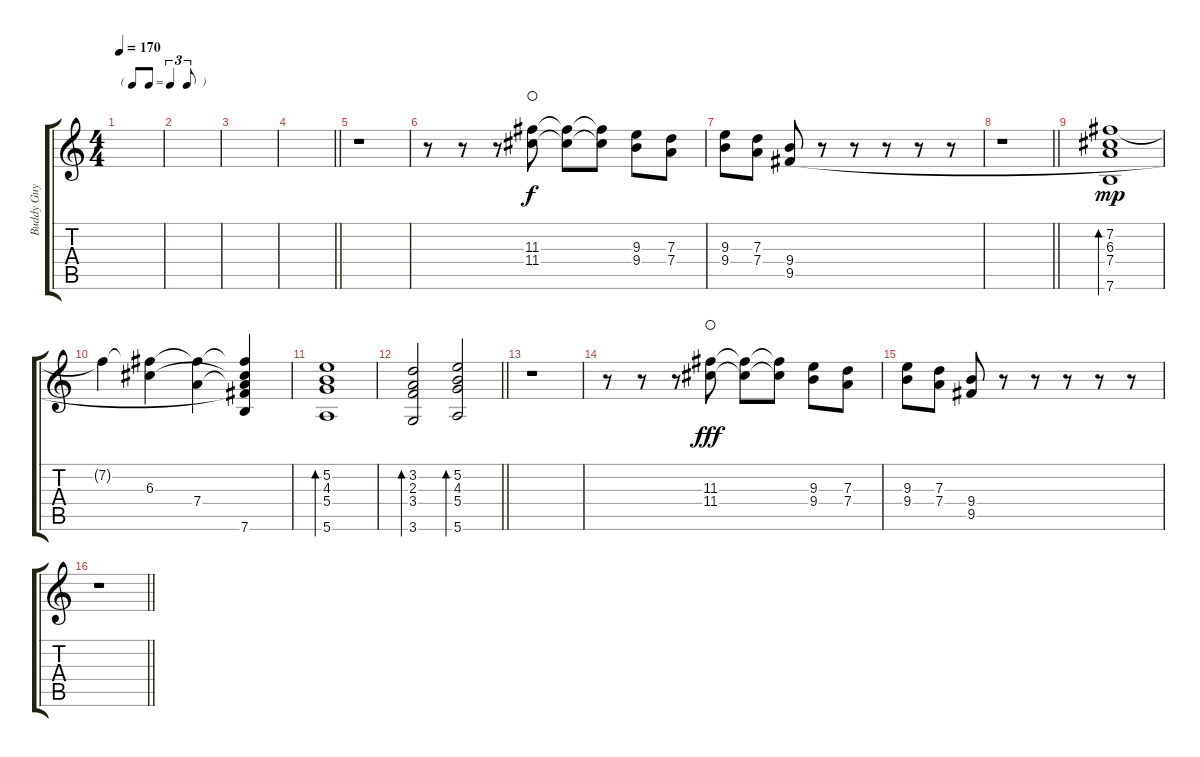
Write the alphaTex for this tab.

\track ("Buddy Guy" "Buddy Guy") {instrument electricguitarclean}
\staff {score tabs}
\tuning (E4 B3 G3 D3 A2 E2) {hide}
\ts (4 4)
\tf triplet8th
\tempo 170
\clef g2
\ks c
|
|
|
\barLineRight lightlight
|
r.1 |
r.8 r.8 r.8 (11.3 11.4).8{waho} (11.3{t} 11.4{t}).8 (11.3{t} 11.4{t}).8 (9.3 9.4).8 (7.3 7.4).8 |
(9.3 9.4).8 (7.3 7.4).8 (9.4 9.5).8 r.8 r.8 r.8 r.8 r.8 |
\barLineRight lightlight
r.1 |
(7.2 6.3 7.4 7.6).1{bd 240 dy mp} |
7.2{t}.4 (7.2{t} 6.3).4 (7.2{t} 7.4).4 (7.2{t} 6.3{t} 7.4{t} 9.5{t} 7.6).4 |
(5.2 4.3 5.4 5.6).1{bd 240} |
\barLineRight lightlight
(3.2 2.3 3.4 3.6).2{bd 240} (5.2 4.3 5.4 5.6).2{bd 240} |
r.1 |
r.8 r.8 r.8 (11.3 11.4).8{dy fff waho} (11.3{t} 11.4{t}).8 (11.3{t} 11.4{t}).8 (9.3 9.4).8 (7.3 7.4).8 |
(9.3 9.4).8 (7.3 7.4).8 (9.4 9.5).8 r.8 r.8 r.8 r.8 r.8 |
\barLineRight lightlight
r.1
